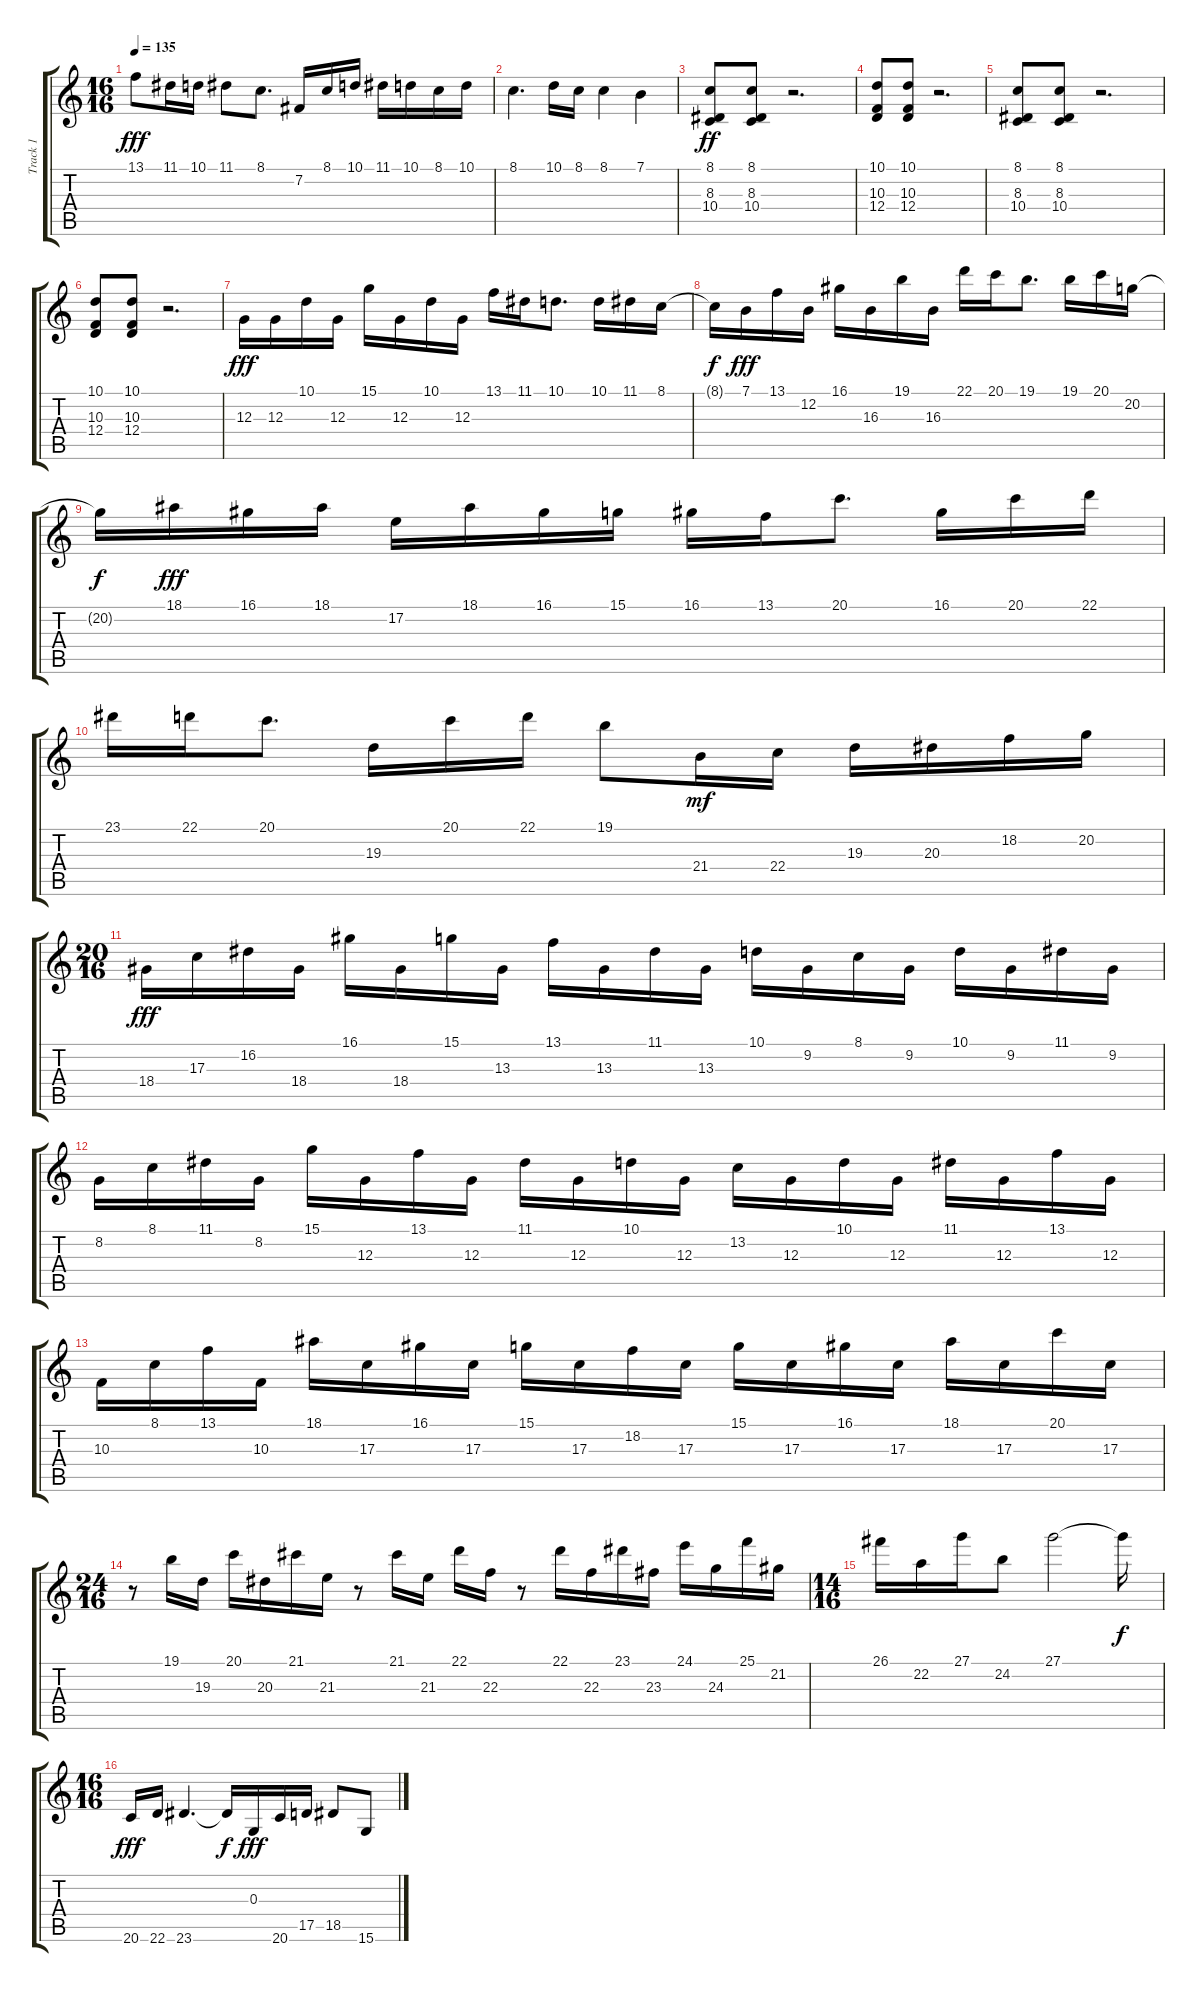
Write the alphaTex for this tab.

\track ("Track 1" "Track 1") {instrument brightacousticpiano}
\staff {score tabs}
\tuning (E4 B3 G3 D3 A2 E2) {hide}
\ts (16 16)
\tempo 135
\clef g2
\ks c
13.1.8{dy fff} 11.1.16 10.1.16 11.1.8 8.1.8{d} 7.2.16 8.1.16 10.1.16 11.1.16 10.1.16 8.1.16 10.1.16 |
8.1.4{d} 10.1.16 8.1.16 8.1.4 7.1.4 |
(8.1 8.3 10.4).8{dy ff} (8.1 8.3 10.4).8 r.2{d} |
(10.1 10.3 12.4).8 (10.1 10.3 12.4).8 r.2{d} |
(8.1 8.3 10.4).8 (8.1 8.3 10.4).8 r.2{d} |
(10.1 10.3 12.4).8 (10.1 10.3 12.4).8 r.2{d} |
12.3.16{dy fff} 12.3.16 10.1.16 12.3.16 15.1.16 12.3.16 10.1.16 12.3.16 13.1.16 11.1.16 10.1.8{d} 10.1.16 11.1.16 8.1.16 |
8.1{t}.16{dy f} 7.1.16{dy fff} 13.1.16 12.2.16 16.1.16 16.3.16 19.1.16 16.3.16 22.1.16 20.1.16 19.1.8{d} 19.1.16 20.1.16 20.2.16 |
20.2{t}.16{dy f} 18.1.16{dy fff} 16.1.16 18.1.16 17.2.16 18.1.16 16.1.16 15.1.16 16.1.16 13.1.16 20.1.8{d} 16.1.16 20.1.16 22.1.16 |
23.1.16 22.1.16 20.1.8{d} 19.3.16 20.1.16 22.1.16 19.1.8 21.4.16{dy mf} 22.4.16 19.3.16 20.3.16 18.2.16 20.2.16 |
\ts (20 16)
18.4.16{dy fff} 17.3.16 16.2.16 18.4.16 16.1.16 18.4.16 15.1.16 13.3.16 13.1.16 13.3.16 11.1.16 13.3.16 10.1.16 9.2.16 8.1.16 9.2.16 10.1.16 9.2.16 11.1.16 9.2.16 |
8.2.16 8.1.16 11.1.16 8.2.16 15.1.16 12.3.16 13.1.16 12.3.16 11.1.16 12.3.16 10.1.16 12.3.16 13.2.16 12.3.16 10.1.16 12.3.16 11.1.16 12.3.16 13.1.16 12.3.16 |
10.3.16 8.1.16 13.1.16 10.3.16 18.1.16 17.3.16 16.1.16 17.3.16 15.1.16 17.3.16 18.2.16 17.3.16 15.1.16 17.3.16 16.1.16 17.3.16 18.1.16 17.3.16 20.1.16 17.3.16 |
\ts (24 16)
r.8 19.1.16 19.3.16 20.1.16 20.3.16 21.1.16 21.3.16 r.8 21.1.16 21.3.16 22.1.16 22.3.16 r.8 22.1.16 22.3.16 23.1.16 23.3.16 24.1.16 24.3.16 25.1.16 21.2.16 |
\ts (14 16)
26.1.16 22.2.16 27.1.16 24.2.8 27.1.2 27.1{t}.16{dy f} |
\ts (16 16)
20.6.16{dy fff} 22.6.16 23.6.4{d} 23.6{t}.16{dy f} 0.3.16{dy fff} 20.6.16 17.5.16 18.5.8 15.6.8
